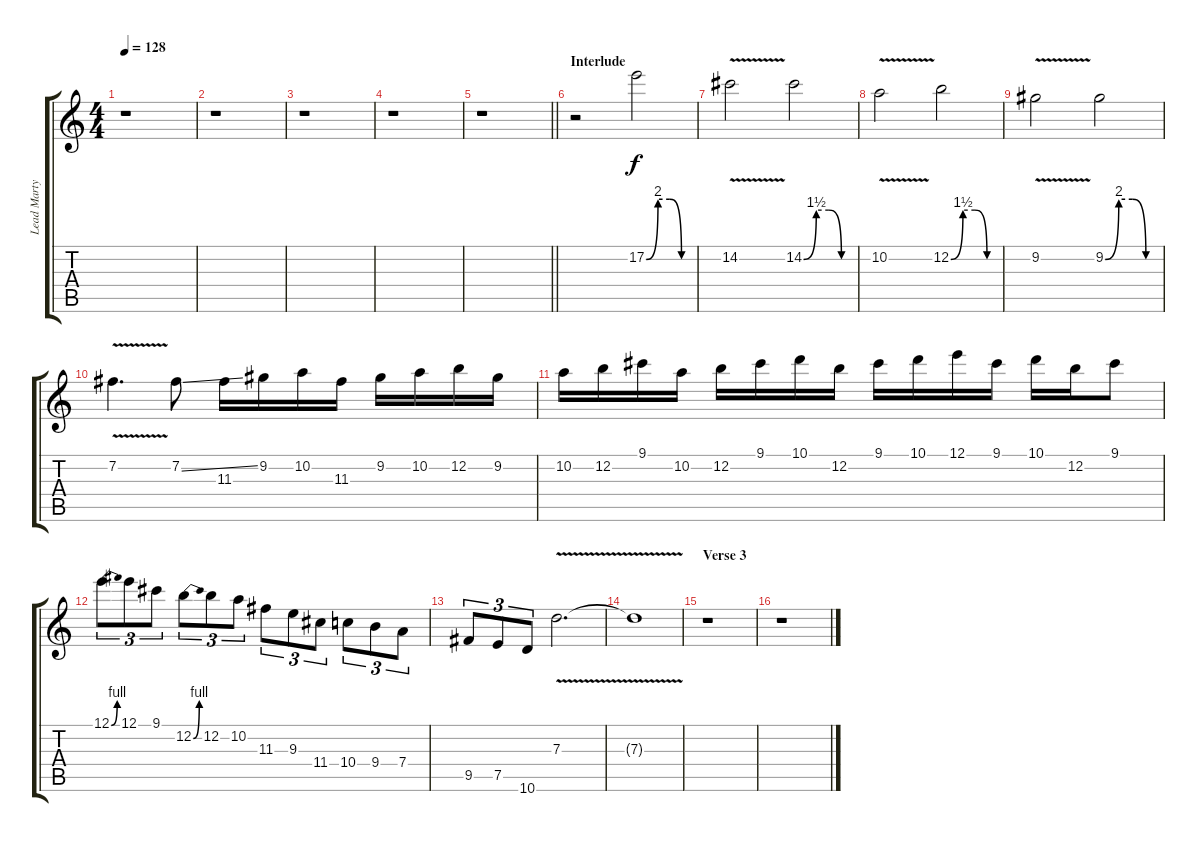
\track ("Lead Marty" "Lead Marty") {instrument distortionguitar}
\staff {score tabs}
\tuning (E4 B3 G3 D3 A2 E2) {hide}
\ts (4 4)
\tempo 128
\clef g2
\ks c
r.1{dy f} |
r.1 |
r.1 |
r.1 |
\barLineRight lightlight
r.1 |
\section ("" "Interlude")
r.2 17.2{be (custom 0 0 15 8 30 8 45 0 60 0)}.2 |
14.2{v}.2 14.2{be (custom 0 0 15 6 30 6 45 0 60 0)}.2 |
10.2{v}.2 12.2{be (custom 0 0 15 6 30 6 45 0 60 0)}.2 |
9.2{v}.2 9.2{be (custom 0 0 15 8 30 8 45 0 60 0)}.2 |
7.2{v}.4{d} 7.2{ss}.8 11.3.16 9.2.16 10.2.16 11.3.16 9.2.16 10.2.16 12.2.16 9.2.16 |
10.2.16 12.2.16 9.1.16 10.2.16 12.2.16 9.1.16 10.1.16 12.2.16 9.1.16 10.1.16 12.1.16 9.1.16 10.1.16 12.2.16 9.1.8 |
12.1{be (bend 0 0 60 4)}.8{tu (3 2)} 12.1.8{tu (3 2)} 9.1.8{tu (3 2)} 12.2{be (bend 0 0 60 4)}.8{tu (3 2)} 12.2.8{tu (3 2)} 10.2.8{tu (3 2)} 11.3.8{tu (3 2)} 9.3.8{tu (3 2)} 11.4.8{tu (3 2)} 10.4.8{tu (3 2)} 9.4.8{tu (3 2)} 7.4.8{tu (3 2)} |
9.5.8{tu (3 2)} 7.5.8{tu (3 2)} 10.6.8{tu (3 2)} 7.3{v}.2{d} |
7.3{t}.1 |
\section ("" "Verse 3")
r.1 |
r.1
